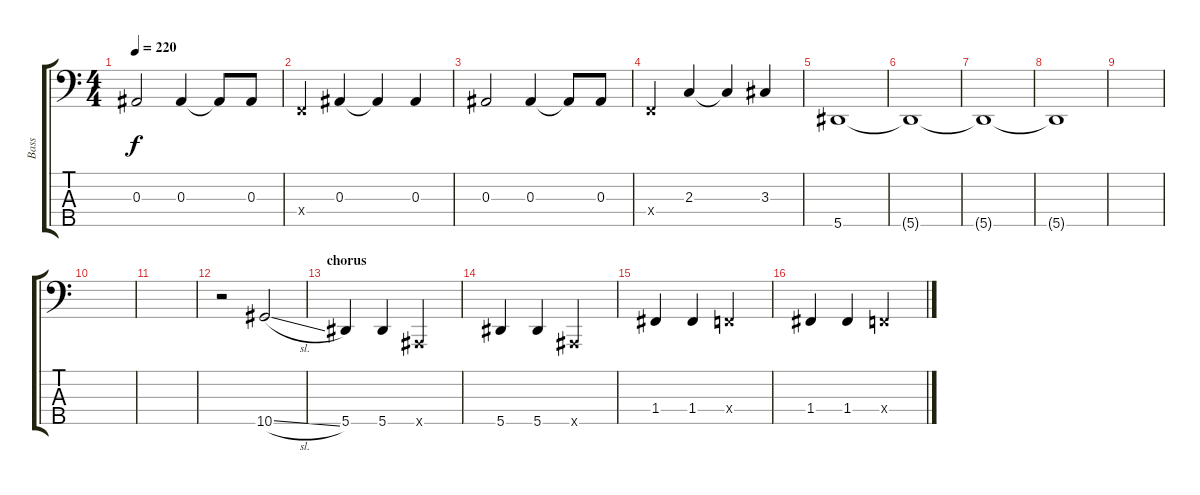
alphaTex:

\track ("Bass" "Bass") {instrument electricbassfinger}
\staff {score tabs}
\tuning (Ab2 Eb2 Bb1 F1 Bb0) {hide}
\ts (4 4)
\tempo 220
\clef f4
\ks c
0.3.2{dy f} 0.3.4 0.3{t}.8 0.3.8 |
0.4{x}.4 0.3.4 0.3{t}.4 0.3.4 |
0.3.2 0.3.4 0.3{t}.8 0.3.8 |
0.4{x}.4 2.3.4 2.3{t}.4 3.3.4 |
5.5.1 |
5.5{t}.1 |
5.5{t}.1 |
5.5{t}.1 |
|
|
|
r.2 10.5{sl}.2 |
\section ("" "chorus")
5.5.4 5.5.4 0.5{x}.2 |
5.5.4 5.5.4 0.5{x}.2 |
1.4.4 1.4.4 0.4{x}.2 |
1.4.4 1.4.4 0.4{x}.2
